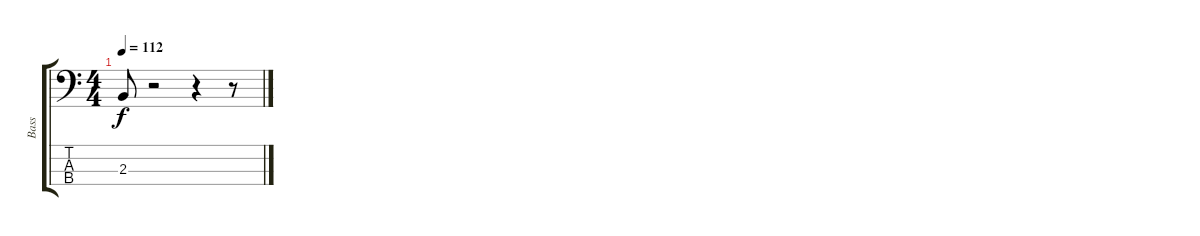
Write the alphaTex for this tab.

\track ("Bass" "Bass") {instrument electricbassfinger}
\staff {score tabs}
\tuning (G2 D2 A1 E1) {hide}
\ts (4 4)
\tempo 112
\clef f4
\ks c
2.3.8{dy f} r.2 r.4 r.8
